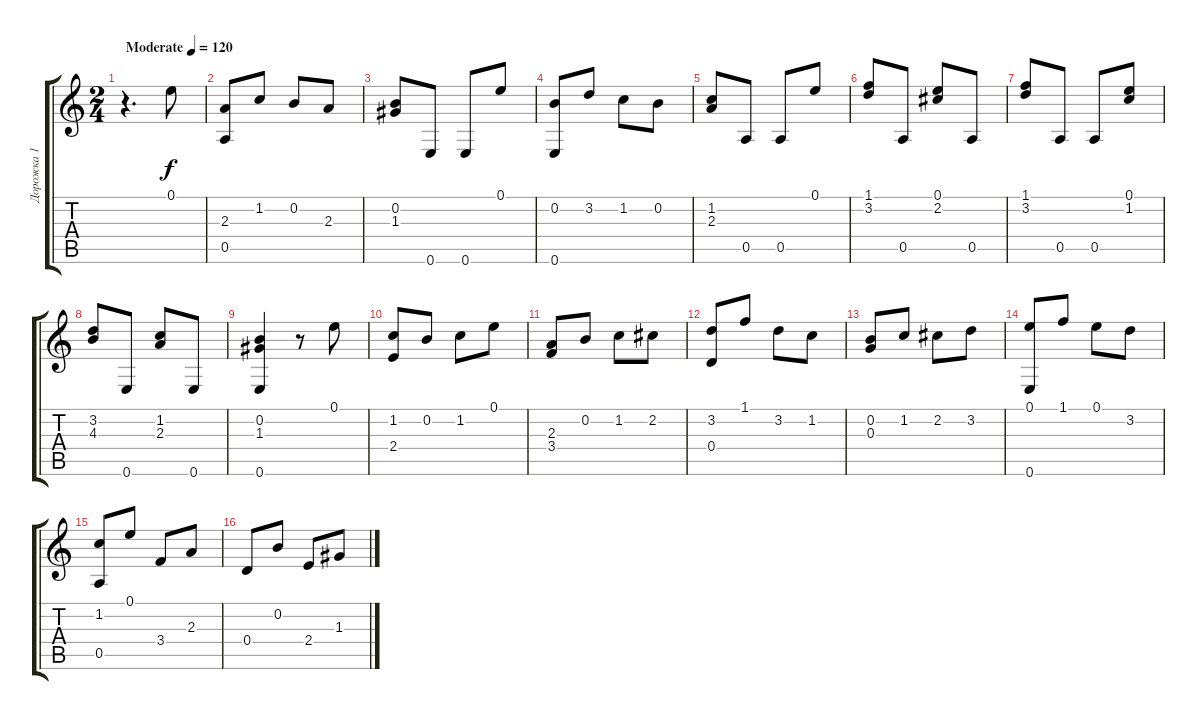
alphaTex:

\track ("Дорожка 1" "Дорожка 1") {instrument acousticguitarsteel}
\staff {score tabs}
\tuning (E4 B3 G3 D3 A2 E2) {hide}
\ts (2 4)
\tempo (120 "Moderate")
\clef g2
\ks c
r.4{d dy f instrument acousticguitarsteel} 0.1.8 |
(2.3 0.5).8 1.2.8 0.2.8 2.3.8 |
(0.2 1.3).8 0.6.8 0.6.8 0.1.8 |
(0.2 0.6).8 3.2.8 1.2.8 0.2.8 |
(1.2 2.3).8 0.5.8 0.5.8 0.1.8 |
(1.1 3.2).8 0.5.8 (0.1 2.2).8 0.5.8 |
(1.1 3.2).8 0.5.8 0.5.8 (0.1 1.2).8 |
(3.2 4.3).8 0.6.8 (1.2 2.3).8 0.6.8 |
(0.2 1.3 0.6).4 r.8 0.1.8 |
(1.2 2.4).8 0.2.8 1.2.8 0.1.8 |
(2.3 3.4).8 0.2.8 1.2.8 2.2.8 |
(3.2 0.4).8 1.1.8 3.2.8 1.2.8 |
(0.2 0.3).8 1.2.8 2.2.8 3.2.8 |
(0.1 0.6).8 1.1.8 0.1.8 3.2.8 |
(1.2 0.5).8 0.1.8 3.4.8 2.3.8 |
0.4.8 0.2.8 2.4.8 1.3.8
